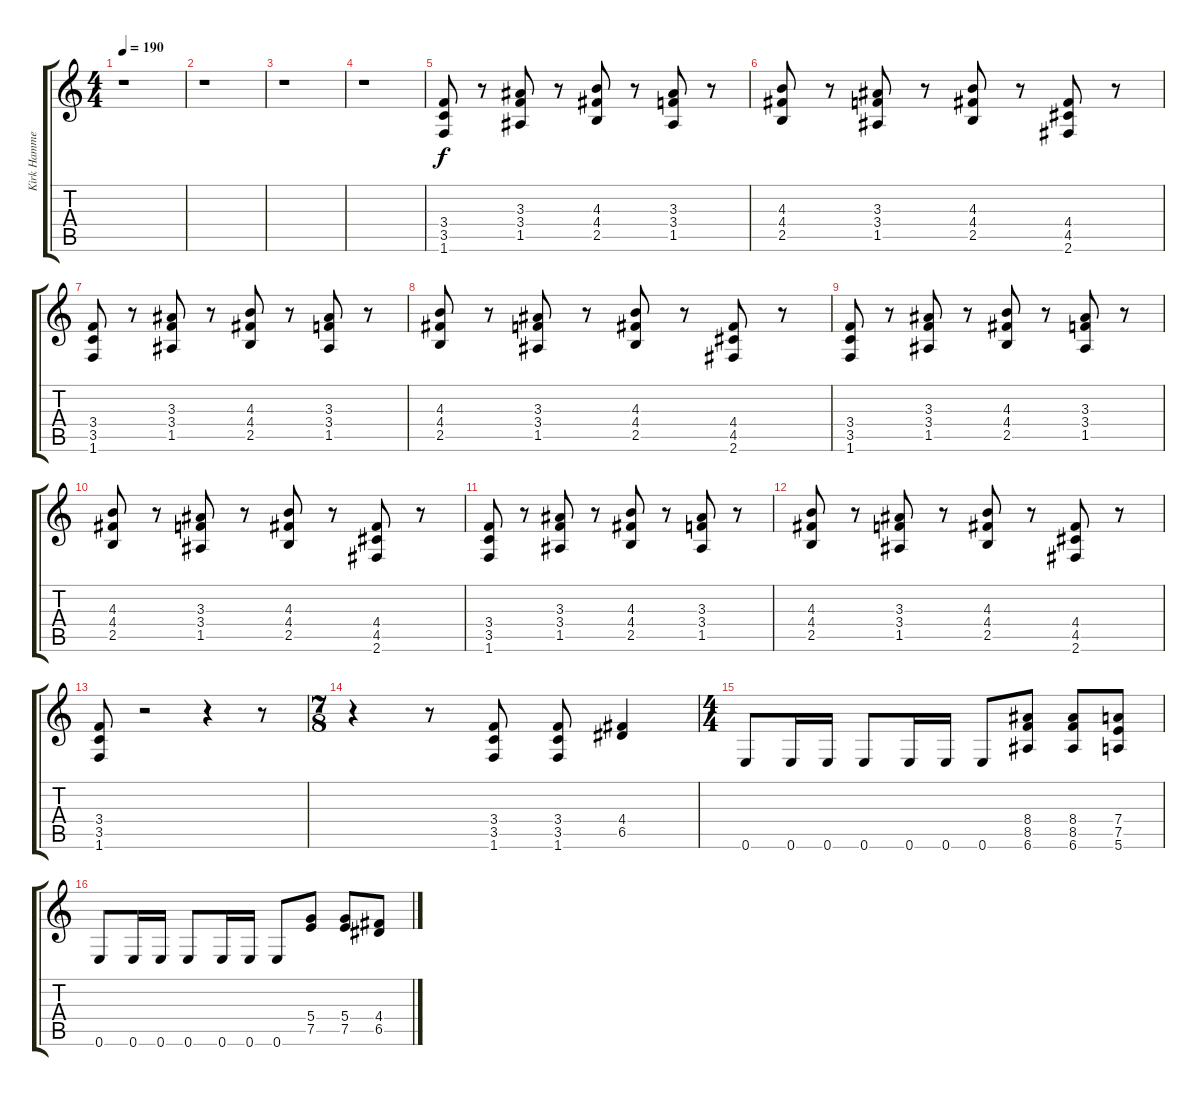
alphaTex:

\track ("Kirk Hammett" "Kirk Hamme") {instrument overdrivenguitar}
\staff {score tabs}
\tuning (E4 B3 G3 D3 A2 E2) {hide}
\ts (4 4)
\tempo 190
\clef g2
\ks c
r.1{dy f} |
r.1 |
r.1 |
r.1 |
(3.4 3.5 1.6).8 r.8 (3.3 3.4 1.5).8 r.8 (4.3 4.4 2.5).8 r.8 (3.3 3.4 1.5).8 r.8 |
(4.3 4.4 2.5).8 r.8 (3.3 3.4 1.5).8 r.8 (4.3 4.4 2.5).8 r.8 (4.4 4.5 2.6).8 r.8 |
(3.4 3.5 1.6).8 r.8 (3.3 3.4 1.5).8 r.8 (4.3 4.4 2.5).8 r.8 (3.3 3.4 1.5).8 r.8 |
(4.3 4.4 2.5).8 r.8 (3.3 3.4 1.5).8 r.8 (4.3 4.4 2.5).8 r.8 (4.4 4.5 2.6).8 r.8 |
(3.4 3.5 1.6).8 r.8 (3.3 3.4 1.5).8 r.8 (4.3 4.4 2.5).8 r.8 (3.3 3.4 1.5).8 r.8 |
(4.3 4.4 2.5).8 r.8 (3.3 3.4 1.5).8 r.8 (4.3 4.4 2.5).8 r.8 (4.4 4.5 2.6).8 r.8 |
(3.4 3.5 1.6).8 r.8 (3.3 3.4 1.5).8 r.8 (4.3 4.4 2.5).8 r.8 (3.3 3.4 1.5).8 r.8 |
(4.3 4.4 2.5).8 r.8 (3.3 3.4 1.5).8 r.8 (4.3 4.4 2.5).8 r.8 (4.4 4.5 2.6).8 r.8 |
(3.4 3.5 1.6).8 r.2 r.4 r.8 |
\ts (7 8)
r.4 r.8 (3.4 3.5 1.6).8 (3.4 3.5 1.6).8 (4.4 6.5).4 |
\ts (4 4)
0.6.8 0.6.16 0.6.16 0.6.8 0.6.16 0.6.16 0.6.8 (8.4 8.5 6.6).8 (8.4 8.5 6.6).8 (7.4 7.5 5.6).8 |
0.6.8 0.6.16 0.6.16 0.6.8 0.6.16 0.6.16 0.6.8 (5.4 7.5).8 (5.4 7.5).8 (4.4 6.5).8
